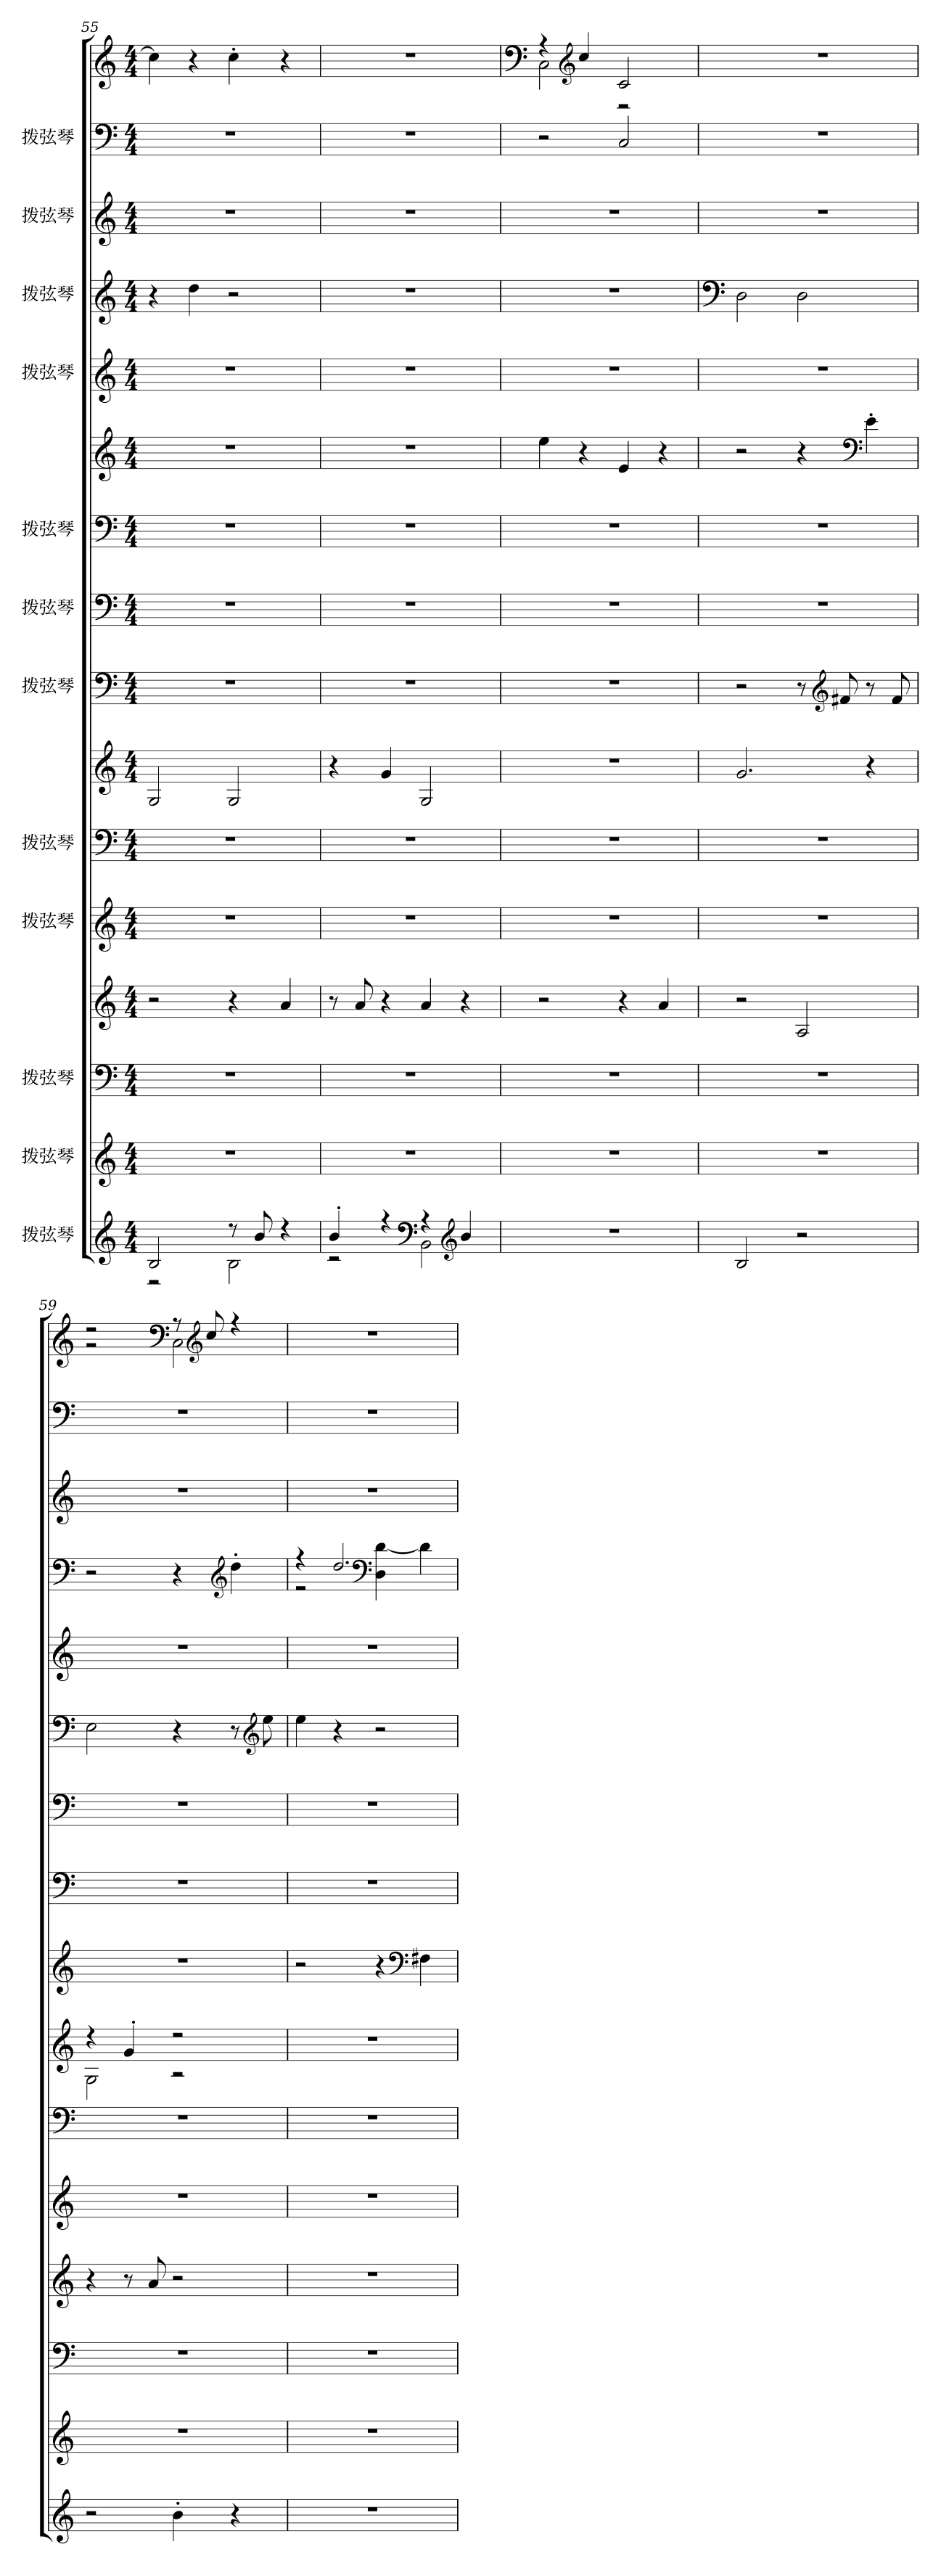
**kern	**kern	**kern	**kern	**kern	**kern	**kern	**kern	**kern	**kern	**kern	**kern	**kern	**kern	**kern	**kern
*part12	*part11	*part10	*part10	*part9	*part8	*part8	*part7	*part6	*part5	*part5	*part4	*part3	*part2	*part1	*part1
*staff16	*staff15	*staff14	*staff13	*staff12	*staff11	*staff10	*staff9	*staff8	*staff7	*staff6	*staff5	*staff4	*staff3	*staff2	*staff1
*I"拨弦琴	*I"拨弦琴	*I"拨弦琴	*	*I"拨弦琴	*I"拨弦琴	*	*I"拨弦琴	*I"拨弦琴	*I"拨弦琴	*	*I"拨弦琴	*I"拨弦琴	*I"拨弦琴	*I"拨弦琴	*
*clefG2	*clefG2	*clefF4	*clefG2	*clefG2	*clefF4	*clefG2	*clefF4	*clefF4	*clefF4	*clefG2	*clefG2	*clefG2	*clefG2	*clefF4	*clefG2
*k[]	*k[]	*k[]	*k[]	*k[]	*k[]	*k[]	*k[]	*k[]	*k[]	*k[]	*k[]	*k[]	*k[]	*k[]	*k[]
*M4/4	*M4/4	*M4/4	*M4/4	*M4/4	*M4/4	*M4/4	*M4/4	*M4/4	*M4/4	*M4/4	*M4/4	*M4/4	*M4/4	*M4/4	*M4/4
=55	=55	=55	=55	=55	=55	=55	=55	=55	=55	=55	=55	=55	=55	=55	=55
*^	*	*	*	*	*	*	*	*	*	*	*	*	*	*	*
2B/	2r	1r	1r	2r	1r	1r	2G/	1r	1r	1r	1r	1r	4r	1r	1r	4cc\]
.	.	.	.	.	.	.	.	.	.	.	.	.	4dd\	.	.	4r
8r	2B\	.	.	4r	.	.	2G/	.	.	.	.	.	2r	.	.	4cc'\
8b/	.	.	.	.	.	.	.	.	.	.	.	.	.	.	.	.
4r	.	.	.	4a/	.	.	.	.	.	.	.	.	.	.	.	4r
=56	=56	=56	=56	=56	=56	=56	=56	=56	=56	=56	=56	=56	=56	=56	=56	=56
4b'/	2r	1r	1r	8r	1r	1r	4r	1r	1r	1r	1r	1r	1r	1r	1r	1r
.	.	.	.	8a/	.	.	.	.	.	.	.	.	.	.	.	.
4r	.	.	.	4r	.	.	4g/	.	.	.	.	.	.	.	.	.
*clefF4	*	*	*	*	*	*	*	*	*	*	*	*	*	*	*	*
4r	2BB\	.	.	4a/	.	.	2G/	.	.	.	.	.	.	.	.	.
*clefG2	*	*	*	*	*	*	*	*	*	*	*	*	*	*	*	*
4b/	.	.	.	4r	.	.	.	.	.	.	.	.	.	.	.	.
*v	*v	*	*	*	*	*	*	*	*	*	*	*	*	*	*	*
!!LO:PB:g=z
=57	=57	=57	=57	=57	=57	=57	=57	=57	=57	=57	=57	=57	=57	=57	=57
*	*	*	*	*	*	*	*	*	*	*	*	*	*	*	*clefF4
*	*	*	*	*	*	*	*	*	*	*	*	*	*	*	*^
1r	1r	1r	2r	1r	1r	1r	1r	1r	1r	4ee\	1r	1r	1r	2r	4r	2C\
*	*	*	*	*	*	*	*	*	*	*	*	*	*	*	*clefG2	*
.	.	.	.	.	.	.	.	.	.	4r	.	.	.	.	4cc/	.
.	.	.	4r	.	.	.	.	.	.	4e/	.	.	.	2C/	2c/	2r
.	.	.	4a/	.	.	.	.	.	.	4r	.	.	.	.	.	.
*	*	*	*	*	*	*	*	*	*	*	*	*	*	*	*v	*v
=58	=58	=58	=58	=58	=58	=58	=58	=58	=58	=58	=58	=58	=58	=58	=58
*	*	*	*	*	*	*	*	*	*	*	*	*clefF4	*	*	*
2B/	1r	1r	2r	1r	1r	2.g/	2r	1r	1r	2r	1r	2D\	1r	1r	1r
2r	.	.	2A/	.	.	.	8r	.	.	4r	.	2D\	.	.	.
*	*	*	*	*	*	*	*clefG2	*	*	*	*	*	*	*	*
.	.	.	.	.	.	.	8f#X/	.	.	.	.	.	.	.	.
*	*	*	*	*	*	*	*	*	*	*clefF4	*	*	*	*	*
.	.	.	.	.	.	4r	8r	.	.	4e'\	.	.	.	.	.
.	.	.	.	.	.	.	8f#/	.	.	.	.	.	.	.	.
=59	=59	=59	=59	=59	=59	=59	=59	=59	=59	=59	=59	=59	=59	=59	=59
*	*	*	*	*	*	*^	*	*	*	*	*	*	*	*	*^
2r	1r	1r	4r	1r	1r	4r	2G\	1r	1r	1r	2E\	1r	2r	1r	1r	2r	2r
.	.	.	8r	.	.	4g'/	.	.	.	.	.	.	.	.	.	.	.
.	.	.	8a/	.	.	.	.	.	.	.	.	.	.	.	.	.	.
*	*	*	*	*	*	*	*	*	*	*	*	*	*	*	*	*clefF4	*
4b'\	.	.	2r	.	.	2r	2r	.	.	.	4r	.	4r	.	.	8r	2C\
*	*	*	*	*	*	*	*	*	*	*	*	*	*	*	*	*clefG2	*
.	.	.	.	.	.	.	.	.	.	.	.	.	.	.	.	8cc/	.
*	*	*	*	*	*	*	*	*	*	*	*	*	*clefG2	*	*	*	*
4r	.	.	.	.	.	.	.	.	.	.	8r	.	4dd'\	.	.	4r	.
*	*	*	*	*	*	*	*	*	*	*	*clefG2	*	*	*	*	*	*
.	.	.	.	.	.	.	.	.	.	.	8ee\	.	.	.	.	.	.
*	*	*	*	*	*	*v	*v	*	*	*	*	*	*	*	*	*v	*v
=60	=60	=60	=60	=60	=60	=60	=60	=60	=60	=60	=60	=60	=60	=60	=60
*	*	*	*	*	*	*	*	*	*	*	*	*^	*	*	*
1r	1r	1r	1r	1r	1r	1r	2r	1r	1r	4ee\	1r	4r	2r	1r	1r	1r
.	.	.	.	.	.	.	.	.	.	4r	.	2.dd/	.	.	.	.
*	*	*	*	*	*	*	*	*	*	*	*	*clefF4	*	*	*	*
.	.	.	.	.	.	.	4r	.	.	2r	.	.	4D\ [4d\	.	.	.
*	*	*	*	*	*	*	*clefF4	*	*	*	*	*	*	*	*	*
.	.	.	.	.	.	.	4F#X\	.	.	.	.	.	4d\]	.	.	.
*	*	*	*	*	*	*	*	*	*	*	*	*v	*v	*	*	*
=	=	=	=	=	=	=	=	=	=	=	=	=	=	=	=
*-	*-	*-	*-	*-	*-	*-	*-	*-	*-	*-	*-	*-	*-	*-	*-
